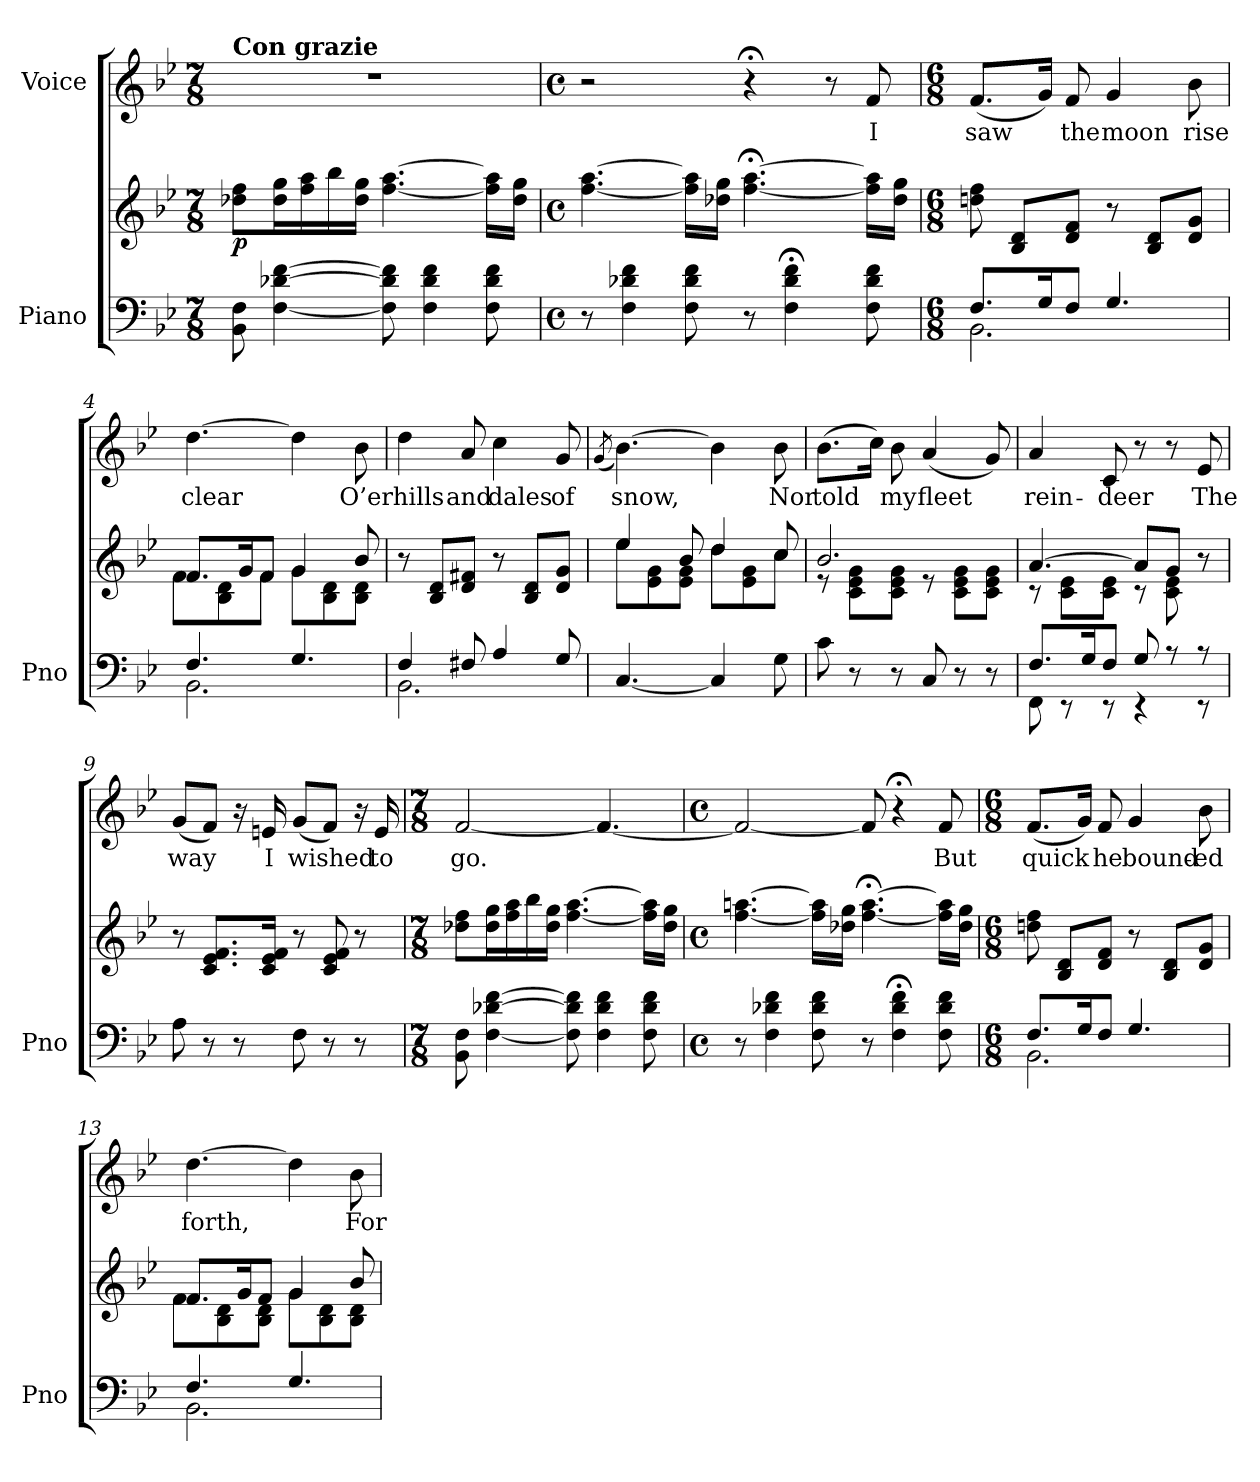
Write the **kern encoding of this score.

**kern	**kern	**dynam	**kern	**text
*part2	*part2	*part2	*part1	*part1
*staff3	*staff2	*staff2/3	*staff1	*staff1
*I"Piano	*	*	*I"Voice	*
*I'Pno	*	*	*	*
*clefF4	*clefG2	*	*clefG2	*
*k[b-e-]	*k[b-e-]	*	*k[b-e-]	*
*M7/8	*M7/8	*	*M7/8	*
=1	=1	=1	=1	=1
!	!	!	!LO:TX:a:B:t=Con grazie	!
!	!	!LO:DY:b	!	!
8BB-\ 8F\	8dd-X\ 8ff\L	p	2..r	.
[4F\ [4d-X\ [4f\	16dd-\ 16gg\L	.	.	.
.	16ff\ 16aa\	.	.	.
.	16bb-\	.	.	.
.	16dd-\ 16gg\JJ	.	.	.
8F\] 8d-\] 8f\]	[4.ff\ [4.aa\	.	.	.
4F\ 4d-\ 4f\	.	.	.	.
8F\ 8d-\ 8f\	16ff\] 16aa\]LL	.	.	.
.	16dd-\ 16gg\JJ	.	.	.
=2	=2	=2	=2	=2
*M4/4	*M4/4	*	*M4/4	*
*met(c)	*met(c)	*	*met(c)	*
8r	[4.ff\ [4.aa\	.	2r	.
4F\ 4d-X\ 4f\	.	.	.	.
8F\ 8d-\ 8f\	16ff\] 16aa\]LL	.	.	.
.	16dd-X\ 16gg\JJ	.	.	.
8r	[4.ff\;< [4.aa\;<	.	4r;<	.
4F\;< 4d-\;< 4f\;<	.	.	.	.
.	.	.	8r	.
8F\ 8d-\ 8f\	16ff\] 16aa\]LL	.	8f/	I
.	16dd-\ 16gg\JJ	.	.	.
=3	=3	=3	=3	=3
*M6/8	*M6/8	*	*M6/8	*
*^	*	*	*	*
8.F/L	2.BB-\	8ddn\ 8ff\	.	(8.f/L	saw
.	.	8B-/ 8d/L	.	.	.
16G/K	.	.	.	16g/Jk)	.
8F/J	.	8d/ 8f/J	.	8f/	the
4.G/	.	8r	.	4g/	moon
.	.	8B-/ 8d/L	.	.	.
.	.	8d/ 8g/J	.	8b-\	rise
=4	=4	=4	=4	=4	=4
*	*	*^	*	*	*
4.F/	2.BB-\	8.f/L	8f\L	.	[4.dd\	clear
.	.	.	8B-\ 8d\	.	.	.
.	.	16g/K	.	.	.	.
.	.	8f/J	8f\J	.	.	.
4.G/	.	4g/	8g\L	.	4dd\]	.
.	.	.	8B-\ 8d\	.	.	.
.	.	8b-/	8B-\ 8d\J	.	8b-\	O’er
*	*	*v	*v	*	*	*
=5	=5	=5	=5	=5	=5
4F/	2.BB-\	8r	.	4dd\	hills
.	.	8B-/ 8d/L	.	.	.
8F#X/	.	8d/ 8f#X/J	.	8a/	and
4A/	.	8r	.	4cc\	dales
.	.	8B-/ 8d/L	.	.	.
8G/	.	8d/ 8g/J	.	8g/	of
*v	*v	*	*	*	*
=6	=6	=6	=6	=6
.	.	.	(8qg/	.
*	*^	*	*	*
[4.C/	4ee-/	8ee-\L	.	[4.b-\)	snow,
.	.	8e-\ 8g\	.	.	.
.	8b-/	8e-\ 8g\J	.	.	.
4C/]	4dd/	8dd\L	.	4b-\]	.
.	.	8e-\ 8g\	.	.	.
8G\	8cc/	8cc\J	.	8b-\	Nor
=7	=7	=7	=7	=7	=7
8c\	2.b-/	8r	.	(8.b-\L	told
8r	.	8c\ 8e-\ 8g\L	.	.	.
.	.	.	.	16cc\Jk)	.
8r	.	8c\ 8e-\ 8g\J	.	8b-\	my
8C/	.	8r	.	(4a/	fleet
8r	.	8c\ 8e-\ 8g\L	.	.	.
8r	.	8c\ 8e-\ 8g\J	.	8g/)	.
=8	=8	=8	=8	=8	=8
*^	*	*	*	*	*
8.F/L	8FF\	[4.a/	8r	.	4a/	rein-
.	8r	.	8c\ 8e-\L	.	.	.
16G/K	.	.	.	.	.	.
8F/J	8r	.	8c\ 8e-\J	.	8c/	-deer
8G/	4r	8a/L]	8r	.	8r	.
8r	.	8g/J	8c\ 8e-\	.	8r	.
8r	8r	8r	8ryy	.	8e-/	The
*v	*v	*	*	*	*	*
*	*v	*v	*	*	*
=9	=9	=9	=9	=9
8A\	8r	.	(8g/L	way
8r	8.c/ 8.e-/ 8.f/L	.	8f/J)	.
8r	.	.	16r	.
.	16c/ 16e-/ 16f/Jk	.	16en/	I
8F\	8r	.	(8g/L	wished
8r	8c/ 8e-/ 8f/	.	8f/J)	.
8r	8r	.	16r	.
.	.	.	16e/	to
=10	=10	=10	=10	=10
*M7/8	*M7/8	*	*M7/8	*
8BB-\ 8F\	8dd-X\ 8ff\L	.	[2f/	go.
[4F\ [4d-X\ [4f\	16dd-\ 16gg\L	.	.	.
.	16ff\ 16aa\	.	.	.
.	16bb-\	.	.	.
.	16dd-\ 16gg\JJ	.	.	.
8F\] 8d-\] 8f\]	[4.ff\ [4.aa\	.	.	.
4F\ 4d-\ 4f\	.	.	4.f/_	.
8F\ 8d-\ 8f\	16ff\] 16aa\]LL	.	.	.
.	16dd-\ 16gg\JJ	.	.	.
=11	=11	=11	=11	=11
*M4/4	*M4/4	*	*M4/4	*
*met(c)	*met(c)	*	*met(c)	*
8r	[4.ff\ [4.aan\	.	2f/_	.
4F\ 4d-X\ 4f\	.	.	.	.
8F\ 8d-\ 8f\	16ff\] 16aa\]LL	.	.	.
.	16dd-X\ 16gg\JJ	.	.	.
8r	[4.ff\;< [4.aa\;<	.	8f/]	.
4F\;< 4d-\;< 4f\;<	.	.	4r;<	.
8F\ 8d-\ 8f\	16ff\] 16aa\]LL	.	8f/	But
.	16dd-\ 16gg\JJ	.	.	.
=12	=12	=12	=12	=12
*M6/8	*M6/8	*	*M6/8	*
*^	*	*	*	*
8.F/L	2.BB-\	8ddn\ 8ff\	.	(8.f/L	quick
.	.	8B-/ 8d/L	.	.	.
16G/K	.	.	.	16g/Jk)	.
8F/J	.	8d/ 8f/J	.	8f/	he
4.G/	.	8r	.	4g/	bound-
.	.	8B-/ 8d/L	.	.	.
.	.	8d/ 8g/J	.	8b-\	-ed
=13	=13	=13	=13	=13	=13
*	*	*^	*	*	*
4.F/	2.BB-\	8.f/L	8f\L	.	[4.dd\	forth,
.	.	.	8B-\ 8d\	.	.	.
.	.	16g/K	.	.	.	.
.	.	8f/J	8B-\ 8d\J	.	.	.
4.G/	.	4g/	8g\L	.	4dd\]	.
.	.	.	8B-\ 8d\	.	.	.
.	.	8b-/	8B-\ 8d\J	.	8b-\	For
*v	*v	*	*	*	*	*
*	*v	*v	*	*	*
=	=	=	=	=
*-	*-	*-	*-	*-
